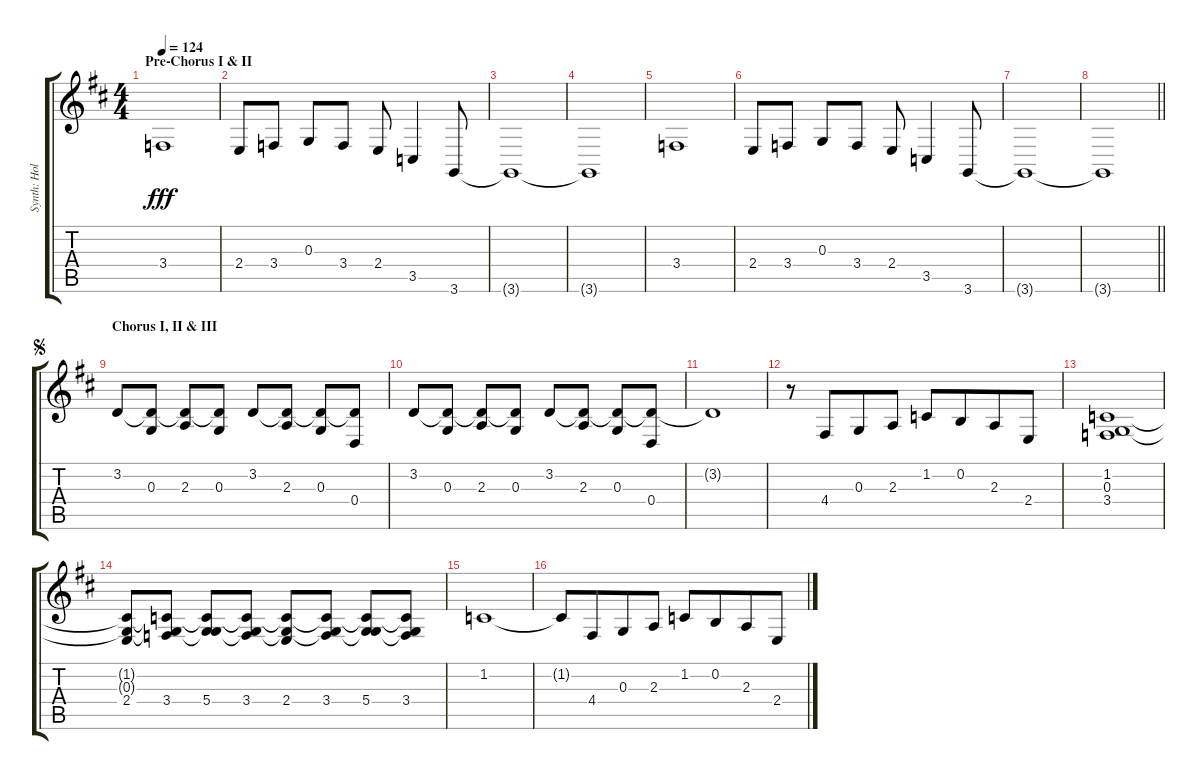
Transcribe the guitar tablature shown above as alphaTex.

\track ("Synth: Holly" "Synth: Hol") {instrument electricgrandpiano}
\staff {score tabs}
\tuning (E4 B3 G3 D3 A2 E2) {hide}
\ts (4 4)
\section ("" "Pre-Chorus I & II")
\tempo 124
\clef g2
\ks d
3.4.1{dy fff} |
2.4.8 3.4.8 0.3.8 3.4.8 2.4.8 3.5.4 3.6.8 |
3.6{t}.1 |
3.6{t}.1 |
3.4.1 |
2.4.8 3.4.8 0.3.8 3.4.8 2.4.8 3.5.4 3.6.8 |
3.6{t}.1 |
\barLineRight lightlight
3.6{t}.1 |
\section ("" "Chorus I, II & III")
\jump segno
3.2.8 (3.2{t} 0.3).8 (3.2{t} 2.3).8 (3.2{t} 0.3).8 3.2.8 (3.2{t} 2.3).8 (3.2{t} 0.3).8 (3.2{t} 0.4).8 |
3.2.8 (3.2{t} 0.3).8 (3.2{t} 2.3).8 (3.2{t} 0.3).8 3.2.8 (3.2{t} 2.3).8 (3.2{t} 0.3).8 (3.2{t} 0.4).8 |
3.2{t}.1 |
r.8 4.4.8{beam merge} 0.3.8 2.3.8{beam split} 1.2.8 0.2.8{beam merge} 2.3.8 2.4.8 |
(1.2 0.3 3.4).1 |
(1.2{t} 0.3{t} 2.4).8 (1.2{t} 0.3{t} 3.4).8 (1.2{t} 0.3{t} 5.4).8 (1.2{t} 0.3{t} 3.4).8 (1.2{t} 0.3{t} 2.4).8 (1.2{t} 0.3{t} 3.4).8 (1.2{t} 0.3{t} 5.4).8 (1.2{t} 0.3{t} 3.4).8 |
1.2.1 |
1.2{t}.8 4.4.8{beam merge} 0.3.8 2.3.8{beam split} 1.2.8 0.2.8{beam merge} 2.3.8 2.4.8
